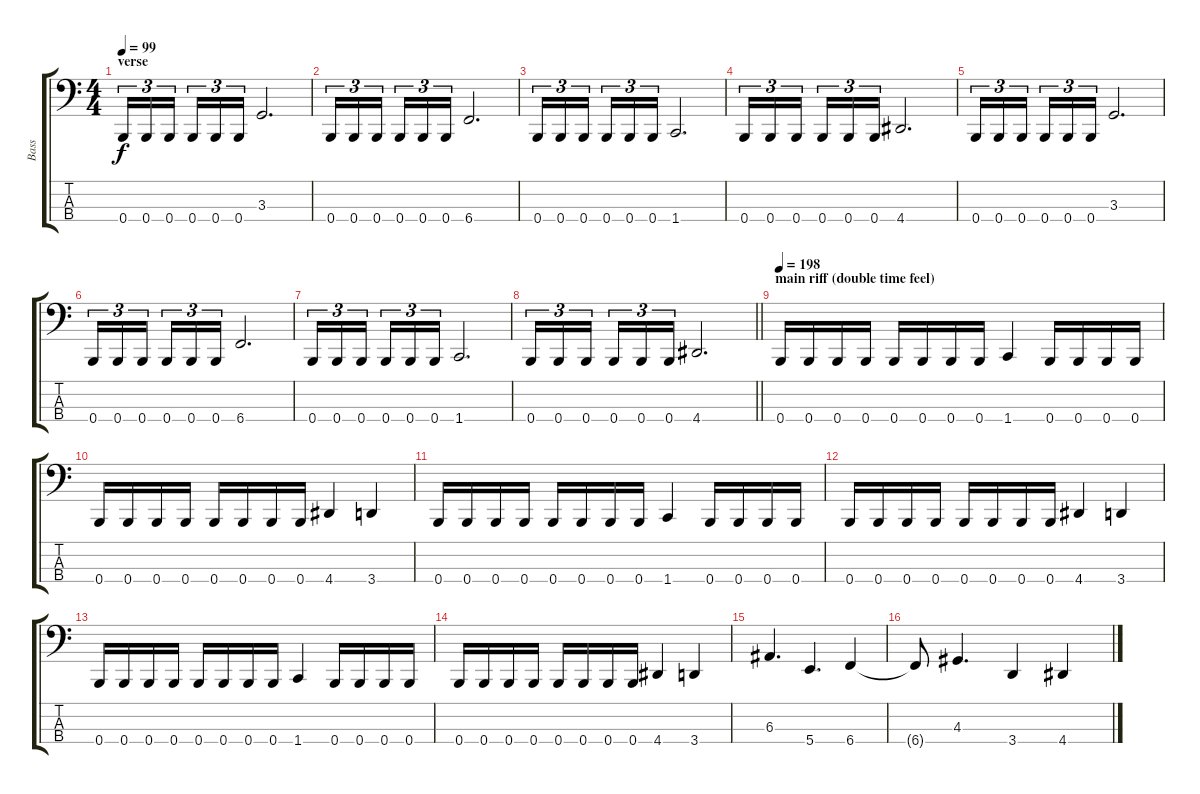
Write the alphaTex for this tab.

\track ("Bass" "Bass") {instrument electricbassfinger}
\staff {score tabs}
\tuning (D2 A1 E1 B0) {hide}
\ts (4 4)
\section ("" "verse")
\tempo 99
\clef f4
\ks c
0.4.16{tu (3 2) dy f} 0.4.16{tu (3 2)} 0.4.16{tu (3 2) beam splitsecondary} 0.4.16{tu (3 2)} 0.4.16{tu (3 2)} 0.4.16{tu (3 2)} 3.3.2{d} |
0.4.16{tu (3 2)} 0.4.16{tu (3 2)} 0.4.16{tu (3 2) beam splitsecondary} 0.4.16{tu (3 2)} 0.4.16{tu (3 2)} 0.4.16{tu (3 2)} 6.4.2{d} |
0.4.16{tu (3 2)} 0.4.16{tu (3 2)} 0.4.16{tu (3 2) beam splitsecondary} 0.4.16{tu (3 2)} 0.4.16{tu (3 2)} 0.4.16{tu (3 2)} 1.4.2{d} |
0.4.16{tu (3 2)} 0.4.16{tu (3 2)} 0.4.16{tu (3 2) beam splitsecondary} 0.4.16{tu (3 2)} 0.4.16{tu (3 2)} 0.4.16{tu (3 2)} 4.4.2{d} |
0.4.16{tu (3 2)} 0.4.16{tu (3 2)} 0.4.16{tu (3 2) beam splitsecondary} 0.4.16{tu (3 2)} 0.4.16{tu (3 2)} 0.4.16{tu (3 2)} 3.3.2{d} |
0.4.16{tu (3 2)} 0.4.16{tu (3 2)} 0.4.16{tu (3 2) beam splitsecondary} 0.4.16{tu (3 2)} 0.4.16{tu (3 2)} 0.4.16{tu (3 2)} 6.4.2{d} |
0.4.16{tu (3 2)} 0.4.16{tu (3 2)} 0.4.16{tu (3 2) beam splitsecondary} 0.4.16{tu (3 2)} 0.4.16{tu (3 2)} 0.4.16{tu (3 2)} 1.4.2{d} |
\barLineRight lightlight
0.4.16{tu (3 2)} 0.4.16{tu (3 2)} 0.4.16{tu (3 2) beam splitsecondary} 0.4.16{tu (3 2)} 0.4.16{tu (3 2)} 0.4.16{tu (3 2)} 4.4.2{d} |
\section ("" "main riff (double time feel)")
\tempo 198
0.4.16 0.4.16 0.4.16 0.4.16 0.4.16 0.4.16 0.4.16 0.4.16 1.4.4 0.4.16 0.4.16 0.4.16 0.4.16 |
0.4.16 0.4.16 0.4.16 0.4.16 0.4.16 0.4.16 0.4.16 0.4.16 4.4.4 3.4.4 |
0.4.16 0.4.16 0.4.16 0.4.16 0.4.16 0.4.16 0.4.16 0.4.16 1.4.4 0.4.16 0.4.16 0.4.16 0.4.16 |
0.4.16 0.4.16 0.4.16 0.4.16 0.4.16 0.4.16 0.4.16 0.4.16 4.4.4 3.4.4 |
0.4.16 0.4.16 0.4.16 0.4.16 0.4.16 0.4.16 0.4.16 0.4.16 1.4.4 0.4.16 0.4.16 0.4.16 0.4.16 |
0.4.16 0.4.16 0.4.16 0.4.16 0.4.16 0.4.16 0.4.16 0.4.16 4.4.4 3.4.4 |
6.3.4{d} 5.4.4{d} 6.4.4 |
6.4{t}.8 4.3.4{d} 3.4.4 4.4.4
